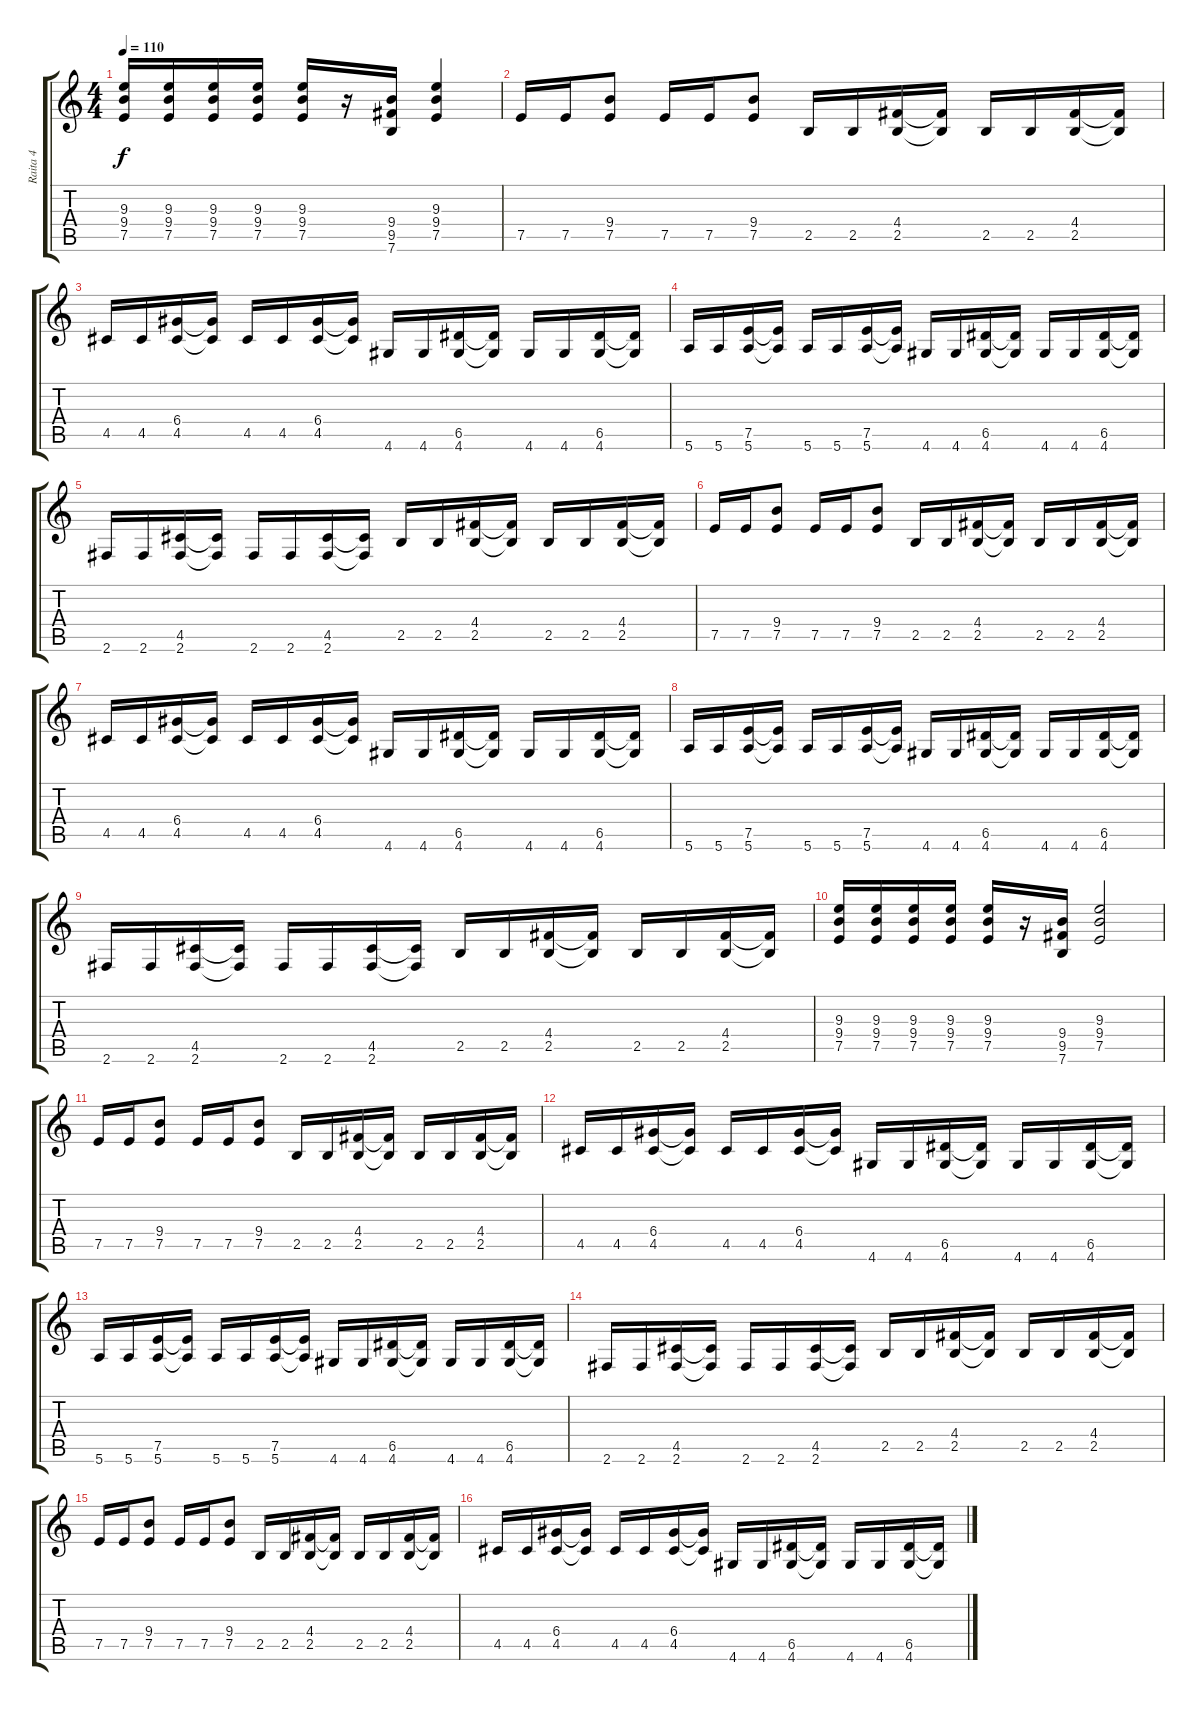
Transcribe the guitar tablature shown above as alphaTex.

\track ("Raita 4" "Raita 4") {instrument distortionguitar}
\staff {score tabs}
\tuning (E4 B3 G3 D3 A2 E2) {hide}
\ts (4 4)
\tempo 110
\clef g2
\ks c
(9.3 9.4 7.5).16{dy f} (9.3 9.4 7.5).16 (9.3 9.4 7.5).16 (9.3 9.4 7.5).16 (9.3 9.4 7.5).16 r.16 (9.4 9.5 7.6).16 (9.3 9.4 7.5).4 |
7.5.16 7.5.16 (9.4 7.5).8 7.5.16 7.5.16 (9.4 7.5).8 2.5.16 2.5.16 (4.4 2.5).16 (4.4{t} 2.5{t}).16 2.5.16 2.5.16 (4.4 2.5).16 (4.4{t} 2.5{t}).16 |
4.5.16 4.5.16 (6.4 4.5).16 (6.4{t} 4.5{t}).16 4.5.16 4.5.16 (6.4 4.5).16 (6.4{t} 4.5{t}).16 4.6.16 4.6.16 (6.5 4.6).16 (6.5{t} 4.6{t}).16 4.6.16 4.6.16 (6.5 4.6).16 (6.5{t} 4.6{t}).16 |
5.6.16 5.6.16 (7.5 5.6).16 (7.5{t} 5.6{t}).16 5.6.16 5.6.16 (7.5 5.6).16 (7.5{t} 5.6{t}).16 4.6.16 4.6.16 (6.5 4.6).16 (6.5{t} 4.6{t}).16 4.6.16 4.6.16 (6.5 4.6).16 (6.5{t} 4.6{t}).16 |
2.6.16 2.6.16 (4.5 2.6).16 (4.5{t} 2.6{t}).16 2.6.16 2.6.16 (4.5 2.6).16 (4.5{t} 2.6{t}).16 2.5.16 2.5.16 (4.4 2.5).16 (4.4{t} 2.5{t}).16 2.5.16 2.5.16 (4.4 2.5).16 (4.4{t} 2.5{t}).16 |
7.5.16 7.5.16 (9.4 7.5).8 7.5.16 7.5.16 (9.4 7.5).8 2.5.16 2.5.16 (4.4 2.5).16 (4.4{t} 2.5{t}).16 2.5.16 2.5.16 (4.4 2.5).16 (4.4{t} 2.5{t}).16 |
4.5.16 4.5.16 (6.4 4.5).16 (6.4{t} 4.5{t}).16 4.5.16 4.5.16 (6.4 4.5).16 (6.4{t} 4.5{t}).16 4.6.16 4.6.16 (6.5 4.6).16 (6.5{t} 4.6{t}).16 4.6.16 4.6.16 (6.5 4.6).16 (6.5{t} 4.6{t}).16 |
5.6.16 5.6.16 (7.5 5.6).16 (7.5{t} 5.6{t}).16 5.6.16 5.6.16 (7.5 5.6).16 (7.5{t} 5.6{t}).16 4.6.16 4.6.16 (6.5 4.6).16 (6.5{t} 4.6{t}).16 4.6.16 4.6.16 (6.5 4.6).16 (6.5{t} 4.6{t}).16 |
2.6.16 2.6.16 (4.5 2.6).16 (4.5{t} 2.6{t}).16 2.6.16 2.6.16 (4.5 2.6).16 (4.5{t} 2.6{t}).16 2.5.16 2.5.16 (4.4 2.5).16 (4.4{t} 2.5{t}).16 2.5.16 2.5.16 (4.4 2.5).16 (4.4{t} 2.5{t}).16 |
(9.3 9.4 7.5).16 (9.3 9.4 7.5).16 (9.3 9.4 7.5).16 (9.3 9.4 7.5).16 (9.3 9.4 7.5).16 r.16 (9.4 9.5 7.6).16 (9.3 9.4 7.5).2 |
7.5.16 7.5.16 (9.4 7.5).8 7.5.16 7.5.16 (9.4 7.5).8 2.5.16 2.5.16 (4.4 2.5).16 (4.4{t} 2.5{t}).16 2.5.16 2.5.16 (4.4 2.5).16 (4.4{t} 2.5{t}).16 |
4.5.16 4.5.16 (6.4 4.5).16 (6.4{t} 4.5{t}).16 4.5.16 4.5.16 (6.4 4.5).16 (6.4{t} 4.5{t}).16 4.6.16 4.6.16 (6.5 4.6).16 (6.5{t} 4.6{t}).16 4.6.16 4.6.16 (6.5 4.6).16 (6.5{t} 4.6{t}).16 |
5.6.16 5.6.16 (7.5 5.6).16 (7.5{t} 5.6{t}).16 5.6.16 5.6.16 (7.5 5.6).16 (7.5{t} 5.6{t}).16 4.6.16 4.6.16 (6.5 4.6).16 (6.5{t} 4.6{t}).16 4.6.16 4.6.16 (6.5 4.6).16 (6.5{t} 4.6{t}).16 |
2.6.16 2.6.16 (4.5 2.6).16 (4.5{t} 2.6{t}).16 2.6.16 2.6.16 (4.5 2.6).16 (4.5{t} 2.6{t}).16 2.5.16 2.5.16 (4.4 2.5).16 (4.4{t} 2.5{t}).16 2.5.16 2.5.16 (4.4 2.5).16 (4.4{t} 2.5{t}).16 |
7.5.16 7.5.16 (9.4 7.5).8 7.5.16 7.5.16 (9.4 7.5).8 2.5.16 2.5.16 (4.4 2.5).16 (4.4{t} 2.5{t}).16 2.5.16 2.5.16 (4.4 2.5).16 (4.4{t} 2.5{t}).16 |
4.5.16 4.5.16 (6.4 4.5).16 (6.4{t} 4.5{t}).16 4.5.16 4.5.16 (6.4 4.5).16 (6.4{t} 4.5{t}).16 4.6.16 4.6.16 (6.5 4.6).16 (6.5{t} 4.6{t}).16 4.6.16 4.6.16 (6.5 4.6).16 (6.5{t} 4.6{t}).16
